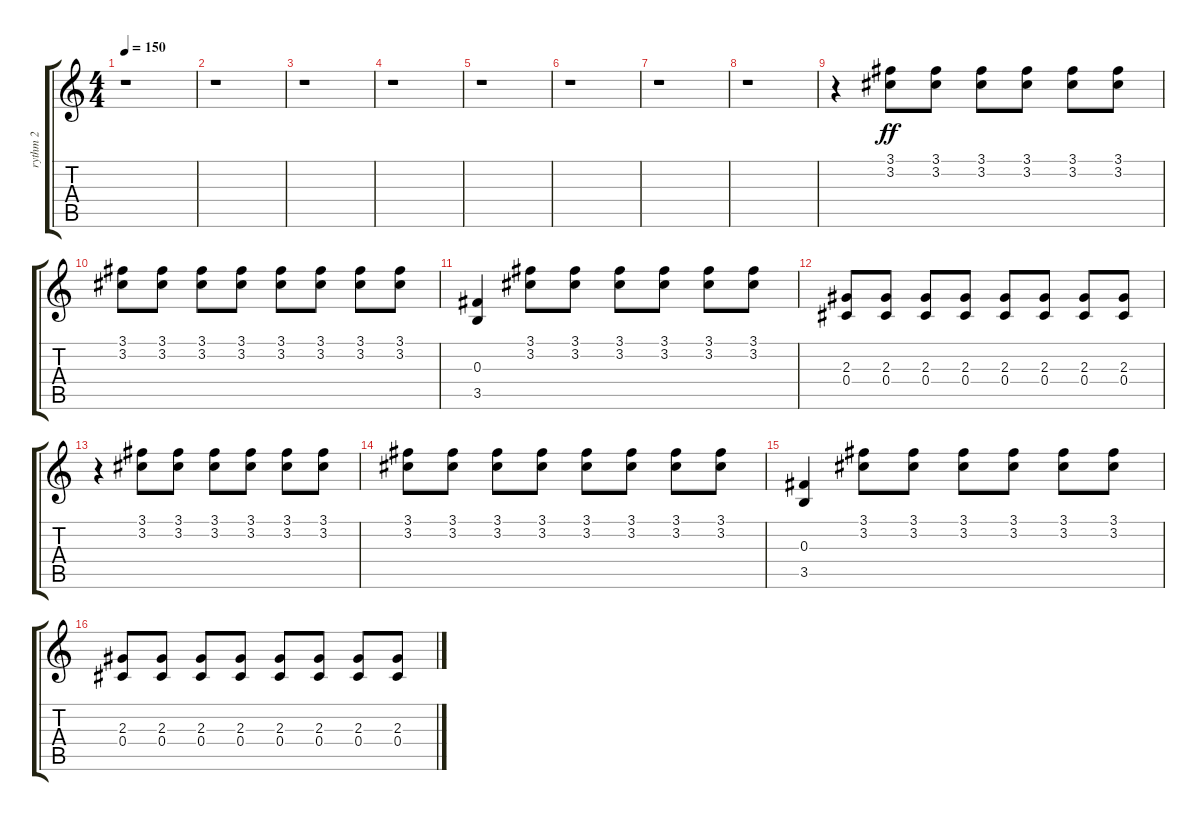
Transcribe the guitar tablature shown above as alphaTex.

\track ("rythm 2" "rythm 2") {instrument distortionguitar}
\staff {score tabs}
\tuning (Eb4 Bb3 Gb3 Db3 Ab2 Eb2) {hide}
\ts (4 4)
\tempo 150
\clef g2
\ks c
r.1{dy ff instrument distortionguitar} |
r.1 |
r.1 |
r.1 |
r.1 |
r.1 |
r.1 |
r.1 |
r.4 (3.1 3.2).8 (3.1 3.2).8 (3.1 3.2).8 (3.1 3.2).8 (3.1 3.2).8 (3.1 3.2).8 |
(3.1 3.2).8 (3.1 3.2).8 (3.1 3.2).8 (3.1 3.2).8 (3.1 3.2).8 (3.1 3.2).8 (3.1 3.2).8 (3.1 3.2).8 |
(0.3 3.5).4 (3.1 3.2).8 (3.1 3.2).8 (3.1 3.2).8 (3.1 3.2).8 (3.1 3.2).8 (3.1 3.2).8 |
(2.3 0.4).8 (2.3 0.4).8 (2.3 0.4).8 (2.3 0.4).8 (2.3 0.4).8 (2.3 0.4).8 (2.3 0.4).8 (2.3 0.4).8 |
r.4 (3.1 3.2).8 (3.1 3.2).8 (3.1 3.2).8 (3.1 3.2).8 (3.1 3.2).8 (3.1 3.2).8 |
(3.1 3.2).8 (3.1 3.2).8 (3.1 3.2).8 (3.1 3.2).8 (3.1 3.2).8 (3.1 3.2).8 (3.1 3.2).8 (3.1 3.2).8 |
(0.3 3.5).4 (3.1 3.2).8 (3.1 3.2).8 (3.1 3.2).8 (3.1 3.2).8 (3.1 3.2).8 (3.1 3.2).8 |
(2.3 0.4).8 (2.3 0.4).8 (2.3 0.4).8 (2.3 0.4).8 (2.3 0.4).8 (2.3 0.4).8 (2.3 0.4).8 (2.3 0.4).8
